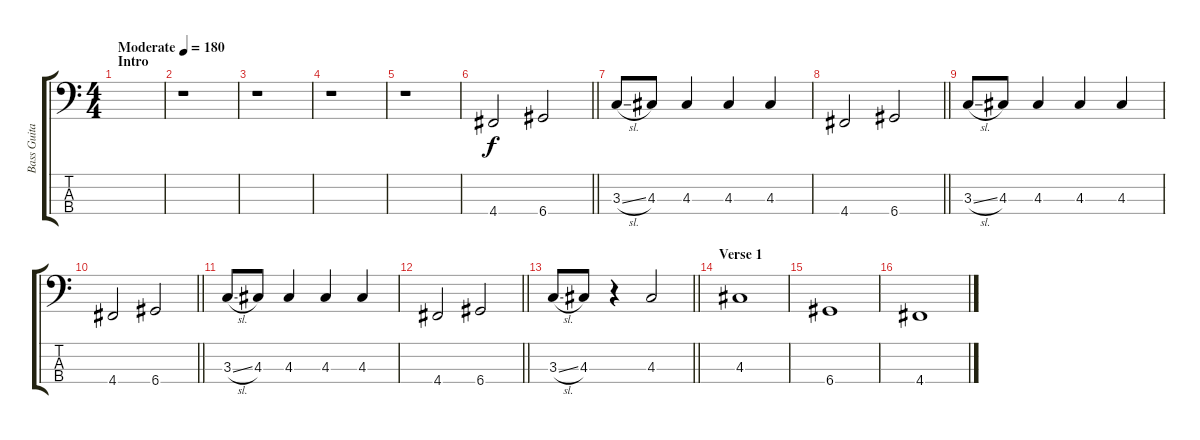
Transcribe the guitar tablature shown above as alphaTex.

\track ("Bass Guitar" "Bass Guita") {instrument electricbassfinger}
\staff {score tabs}
\tuning (G2 D2 A1 D1) {hide}
\ts (4 4)
\section ("" "Intro")
\tempo (180 "Moderate")
\clef f4
\ks c
|
r.1 |
r.1 |
r.1 |
r.1 |
\barLineRight lightlight
4.4.2 6.4.2 |
3.3{sl}.8 4.3.8 4.3.4 4.3.4 4.3.4 |
\barLineRight lightlight
4.4.2 6.4.2 |
3.3{sl}.8 4.3.8 4.3.4 4.3.4 4.3.4 |
\barLineRight lightlight
4.4.2 6.4.2 |
3.3{sl}.8 4.3.8 4.3.4 4.3.4 4.3.4 |
\barLineRight lightlight
4.4.2 6.4.2 |
\barLineRight lightlight
3.3{sl}.8 4.3.8 r.4 4.3.2 |
\section ("" "Verse 1")
4.3.1 |
6.4.1 |
4.4.1
